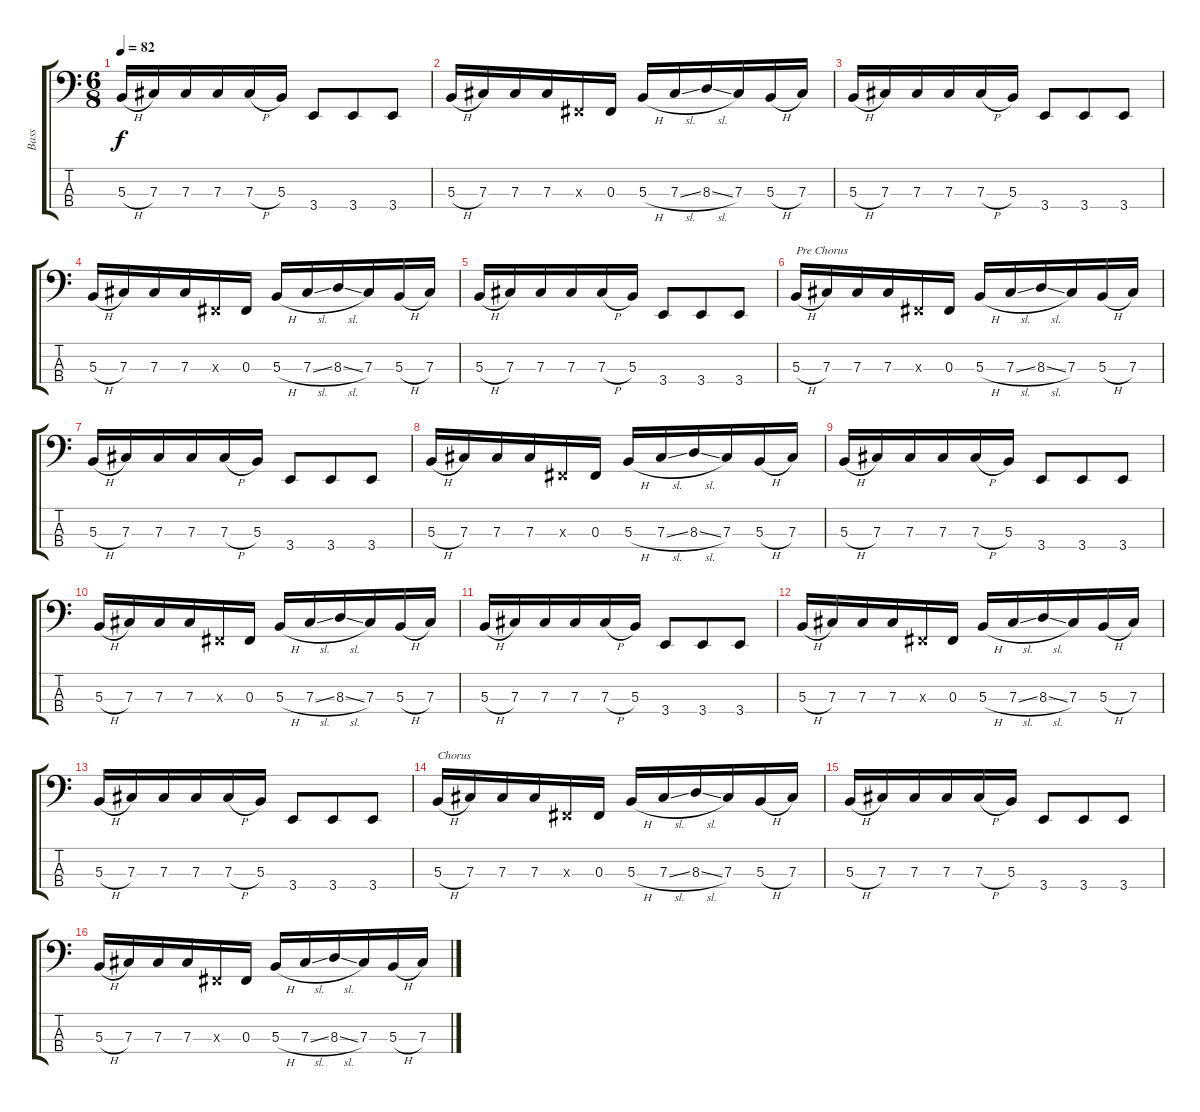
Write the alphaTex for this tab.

\track ("Bass" "Bass") {instrument electricbasspick}
\staff {score tabs}
\tuning (E2 B1 Gb1 Db1) {hide}
\ts (6 8)
\tempo 82
\clef f4
\ks c
5.3{h}.16{dy f} 7.3.16 7.3.16 7.3.16 7.3{h}.16 5.3.16 3.4.8 3.4.8 3.4.8 |
5.3{h}.16 7.3.16 7.3.16 7.3.16 0.3{x}.16 0.3.16 5.3{h}.16 7.3{sl}.16 8.3{sl}.16 7.3.16 5.3{h}.16 7.3.16 |
5.3{h}.16 7.3.16 7.3.16 7.3.16 7.3{h}.16 5.3.16 3.4.8 3.4.8 3.4.8 |
5.3{h}.16 7.3.16 7.3.16 7.3.16 0.3{x}.16 0.3.16 5.3{h}.16 7.3{sl}.16 8.3{sl}.16 7.3.16 5.3{h}.16 7.3.16 |
5.3{h}.16 7.3.16 7.3.16 7.3.16 7.3{h}.16 5.3.16 3.4.8 3.4.8 3.4.8 |
5.3{h}.16{txt "Pre Chorus"} 7.3.16 7.3.16 7.3.16 0.3{x}.16 0.3.16 5.3{h}.16 7.3{sl}.16 8.3{sl}.16 7.3.16 5.3{h}.16 7.3.16 |
5.3{h}.16 7.3.16 7.3.16 7.3.16 7.3{h}.16 5.3.16 3.4.8 3.4.8 3.4.8 |
5.3{h}.16 7.3.16 7.3.16 7.3.16 0.3{x}.16 0.3.16 5.3{h}.16 7.3{sl}.16 8.3{sl}.16 7.3.16 5.3{h}.16 7.3.16 |
5.3{h}.16 7.3.16 7.3.16 7.3.16 7.3{h}.16 5.3.16 3.4.8 3.4.8 3.4.8 |
5.3{h}.16 7.3.16 7.3.16 7.3.16 0.3{x}.16 0.3.16 5.3{h}.16 7.3{sl}.16 8.3{sl}.16 7.3.16 5.3{h}.16 7.3.16 |
5.3{h}.16 7.3.16 7.3.16 7.3.16 7.3{h}.16 5.3.16 3.4.8 3.4.8 3.4.8 |
5.3{h}.16 7.3.16 7.3.16 7.3.16 0.3{x}.16 0.3.16 5.3{h}.16 7.3{sl}.16 8.3{sl}.16 7.3.16 5.3{h}.16 7.3.16 |
5.3{h}.16 7.3.16 7.3.16 7.3.16 7.3{h}.16 5.3.16 3.4.8 3.4.8 3.4.8 |
5.3{h}.16{txt "Chorus"} 7.3.16 7.3.16 7.3.16 0.3{x}.16 0.3.16 5.3{h}.16 7.3{sl}.16 8.3{sl}.16 7.3.16 5.3{h}.16 7.3.16 |
5.3{h}.16 7.3.16 7.3.16 7.3.16 7.3{h}.16 5.3.16 3.4.8 3.4.8 3.4.8 |
5.3{h}.16 7.3.16 7.3.16 7.3.16 0.3{x}.16 0.3.16 5.3{h}.16 7.3{sl}.16 8.3{sl}.16 7.3.16 5.3{h}.16 7.3.16
